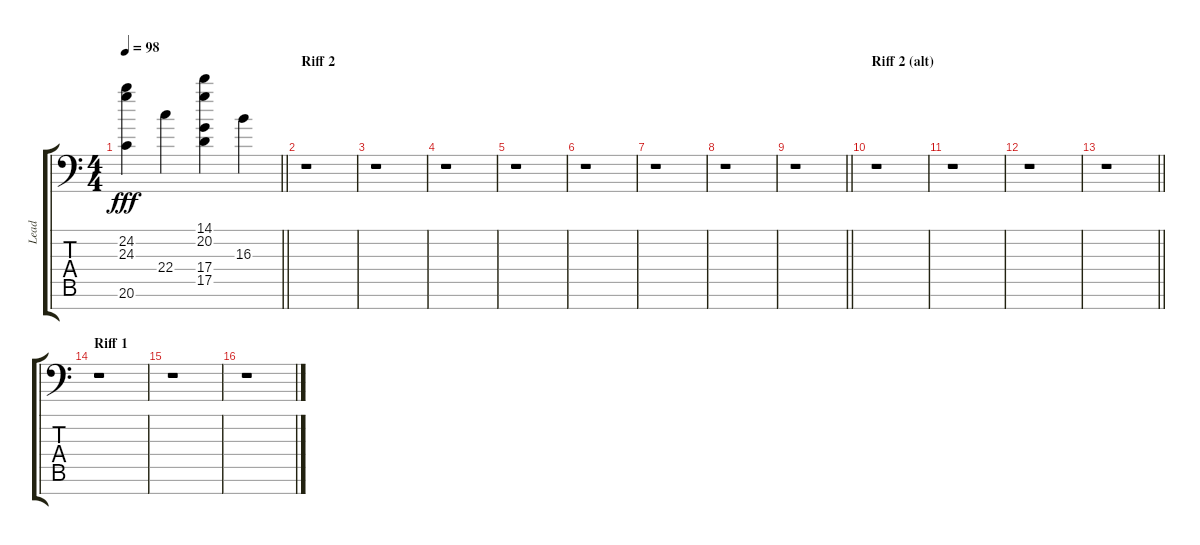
\track ("Lead" "Lead") {instrument lead2sawtooth}
\staff {score tabs}
\tuning (C5 B3 G3 D3 A2 E2 Db0) {hide}
\ts (4 4)
\tempo 98
\clef f4
\barLineRight lightlight
\ks c
(24.2 24.3 20.6).4{dy fff} 22.4.4 (14.1 20.2 17.4 17.5).4 16.3.4 |
\section ("" "Riff 2")
r.1 |
r.1 |
r.1 |
r.1 |
r.1 |
r.1 |
r.1 |
\barLineRight lightlight
r.1 |
\section ("" "Riff 2 (alt)")
r.1 |
r.1 |
r.1 |
\barLineRight lightlight
r.1 |
\section ("" "Riff 1")
r.1 |
r.1 |
r.1
